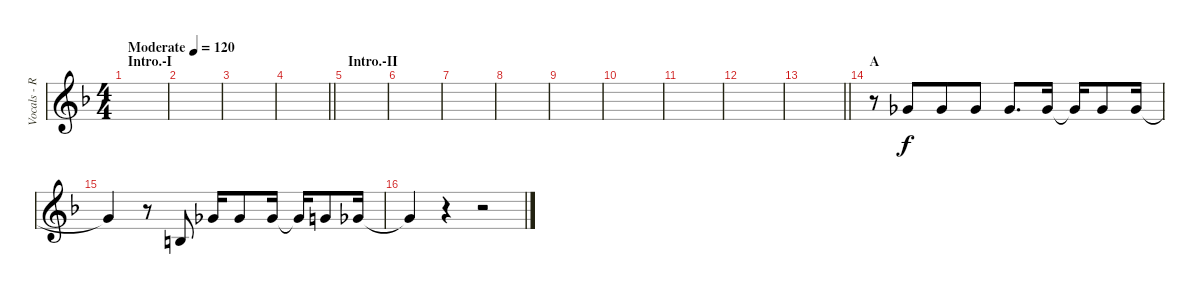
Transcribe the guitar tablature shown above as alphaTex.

\track ("Vocals - Ruki" "Vocals - R") {instrument lead6voice}
\staff {score}
\tuning (Db4 Ab3 E3 B2 Gb2 Db2) {hide}
\ts (4 4)
\section ("" "Intro.-I")
\tempo (120 "Moderate")
\clef g2
\ks f
|
|
|
\barLineRight lightlight
|
\section ("" "Intro.-II")
|
|
|
|
|
|
|
|
\barLineRight lightlight
|
\section ("" "A")
r.8 5.1.8{beam merge} 5.1.8 5.1.8 5.1.8{d} 5.1.16 5.1{t}.16 5.1.8 5.1.16 |
5.1{t}.4 r.8 3.2.8 5.1.16 5.1.8 5.1.16 5.1{t}.16 6.1.8 5.1.16 |
5.1{t}.4 r.4 r.2
